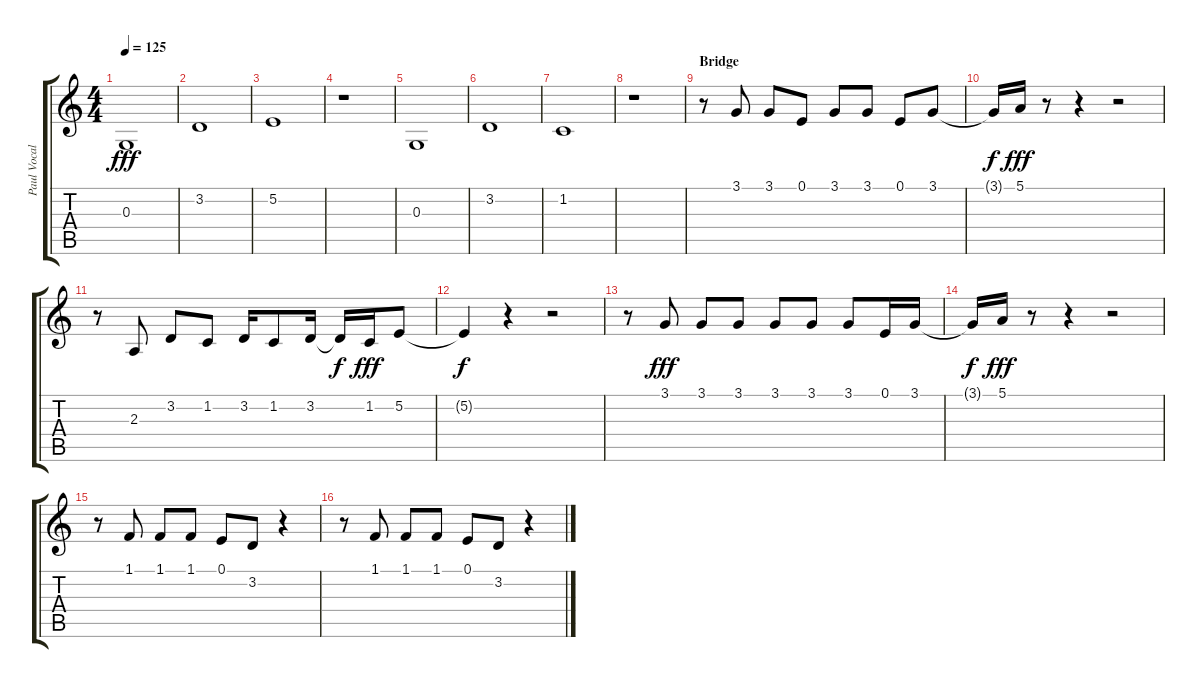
\track ("Paul Vocal" "Paul Vocal") {instrument clarinet}
\staff {score tabs}
\tuning (E4 B3 G3 D3 A2 E2) {hide}
\ts (4 4)
\tempo 125
\clef g2
\ks c
0.3.1{dy fff} |
3.2.1 |
5.2.1 |
r.1 |
0.3.1 |
3.2.1 |
1.2.1 |
r.1 |
\section ("" "Bridge")
r.8 3.1.8 3.1.8 0.1.8 3.1.8 3.1.8 0.1.8 3.1.8 |
3.1{t}.16{dy f} 5.1.16{dy fff} r.8 r.4 r.2 |
r.8 2.3.8 3.2.8 1.2.8 3.2.16 1.2.8 3.2.16 3.2{t}.16{dy f} 1.2.16{dy fff} 5.2.8 |
5.2{t}.4{dy f} r.4 r.2 |
r.8 3.1.8{dy fff} 3.1.8 3.1.8 3.1.8 3.1.8 3.1.8 0.1.16 3.1.16 |
3.1{t}.16{dy f} 5.1.16{dy fff} r.8 r.4 r.2 |
r.8 1.1.8 1.1.8 1.1.8 0.1.8 3.2.8 r.4 |
r.8 1.1.8 1.1.8 1.1.8 0.1.8 3.2.8 r.4
